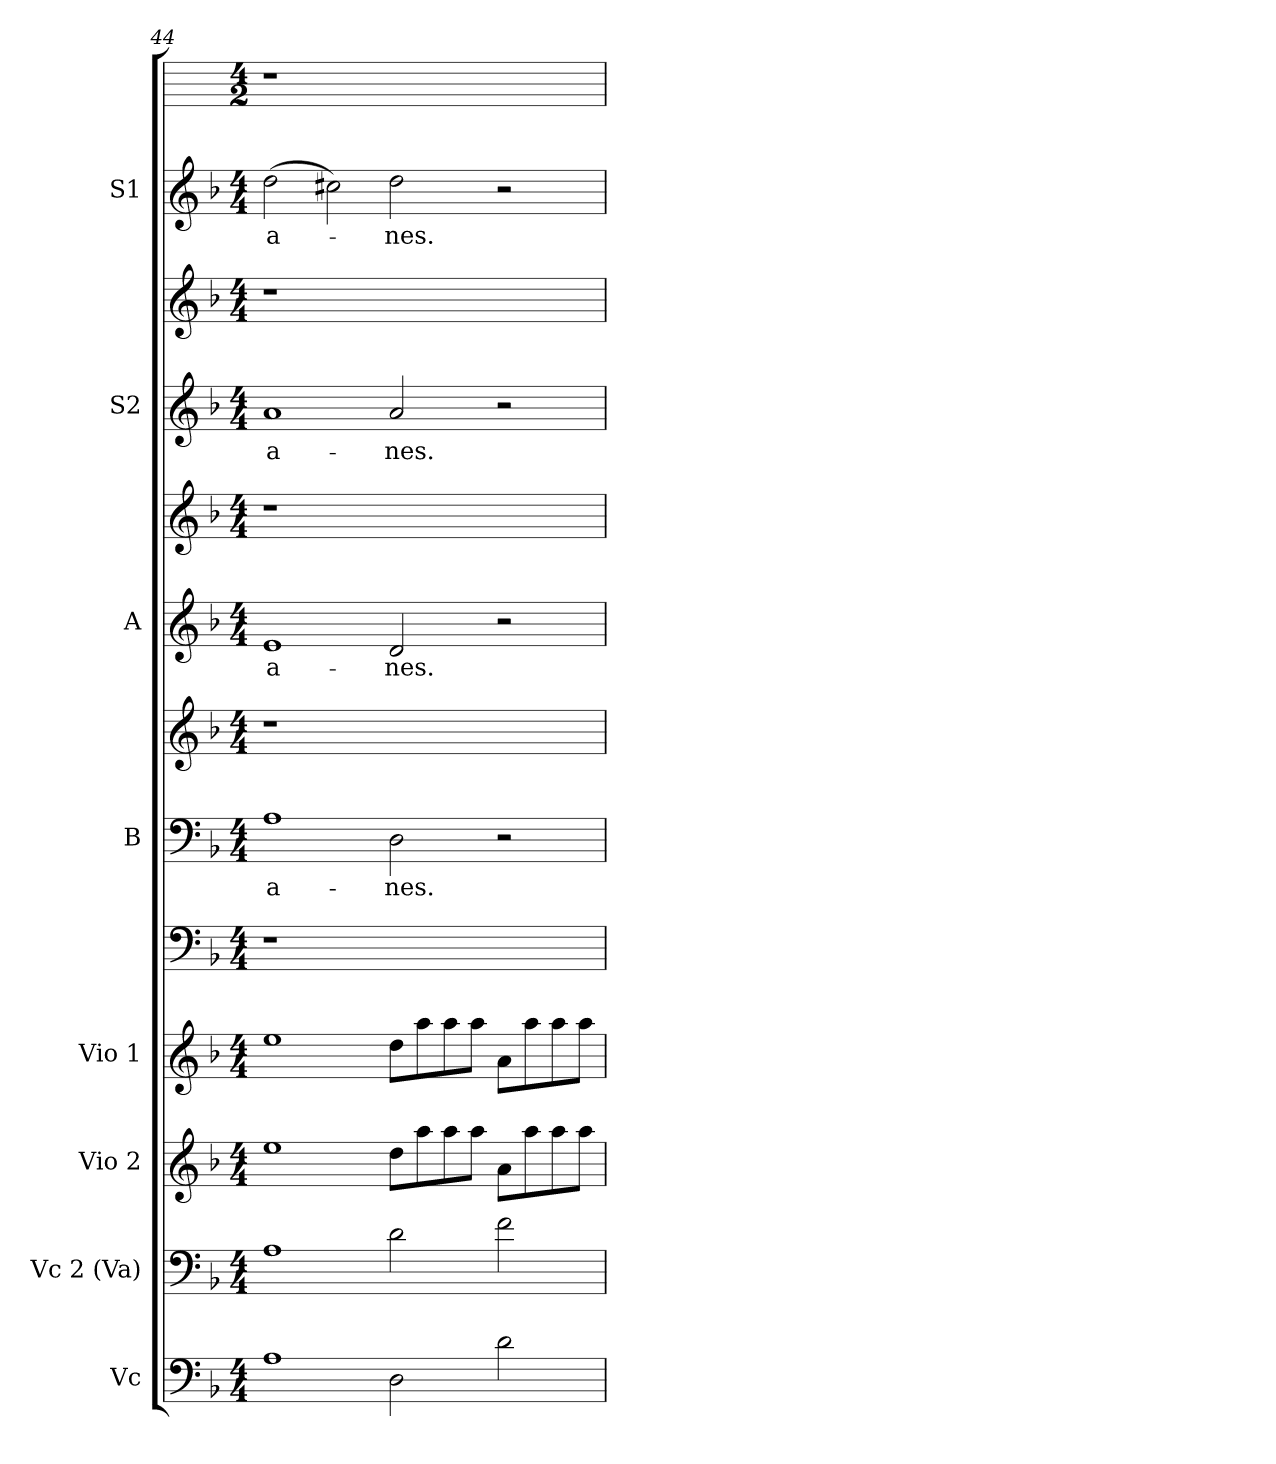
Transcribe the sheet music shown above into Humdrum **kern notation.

**kern	**kern	**kern	**kern	**kern	**kern	**text	**kern	**kern	**text	**kern	**kern	**text	**kern	**kern	**text	**kern
*part13	*part12	*part11	*part10	*part9	*part8	*part8	*part7	*part6	*part6	*part5	*part4	*part4	*part3	*part2	*part2	*part1
*staff13	*staff12	*staff11	*staff10	*staff9	*staff8	*staff8	*staff7	*staff6	*staff6	*staff5	*staff4	*staff4	*staff3	*staff2	*staff2	*staff1
*I"Vc	*I"Vc 2 (Va)	*I"Vio 2	*I"Vio 1	*	*I"B	*	*	*I"A	*	*	*I"S2	*	*	*I"S1	*	*
*clefF4	*clefF4	*clefG2	*clefG2	*clefF4	*clefF4	*	*clefG2	*clefG2	*	*clefG2	*clefG2	*	*clefG2	*clefG2	*	*
*k[b-]	*k[b-]	*k[b-]	*k[b-]	*k[b-]	*k[b-]	*	*k[b-]	*k[b-]	*	*k[b-]	*k[b-]	*	*k[b-]	*k[b-]	*	*
*M4/4	*M4/4	*M4/4	*M4/4	*M4/4	*M4/4	*	*M4/4	*M4/4	*	*M4/4	*M4/4	*	*M4/4	*M4/4	*	*M4/2
=44	=44	=44	=44	=44	=44	=44	=44	=44	=44	=44	=44	=44	=44	=44	=44	=44
1A	1A	1ee	1ee	1r	1A	-a-	1r	1e	-a-	1r	1a	-a-	1r	(2dd	-a-	1r
.	.	.	.	.	.	.	.	.	.	.	.	.	.	2cc#X)	.	.
2D	2d	8dd\L	8dd\L	1ryy	2D	-nes.	1ryy	2d	-nes.	1ryy	2a	-nes.	1ryy	2dd	-nes.	1ryy
.	.	8aa\	8aa\	.	.	.	.	.	.	.	.	.	.	.	.	.
.	.	8aa\	8aa\	.	.	.	.	.	.	.	.	.	.	.	.	.
.	.	8aa\J	8aa\J	.	.	.	.	.	.	.	.	.	.	.	.	.
2d	2f	8a\L	8a\L	.	2r	.	.	2r	.	.	2r	.	.	2r	.	.
.	.	8aa\	8aa\	.	.	.	.	.	.	.	.	.	.	.	.	.
.	.	8aa\	8aa\	.	.	.	.	.	.	.	.	.	.	.	.	.
.	.	8aa\J	8aa\J	.	.	.	.	.	.	.	.	.	.	.	.	.
=	=	=	=	=	=	=	=	=	=	=	=	=	=	=	=	=
*-	*-	*-	*-	*-	*-	*-	*-	*-	*-	*-	*-	*-	*-	*-	*-	*-
